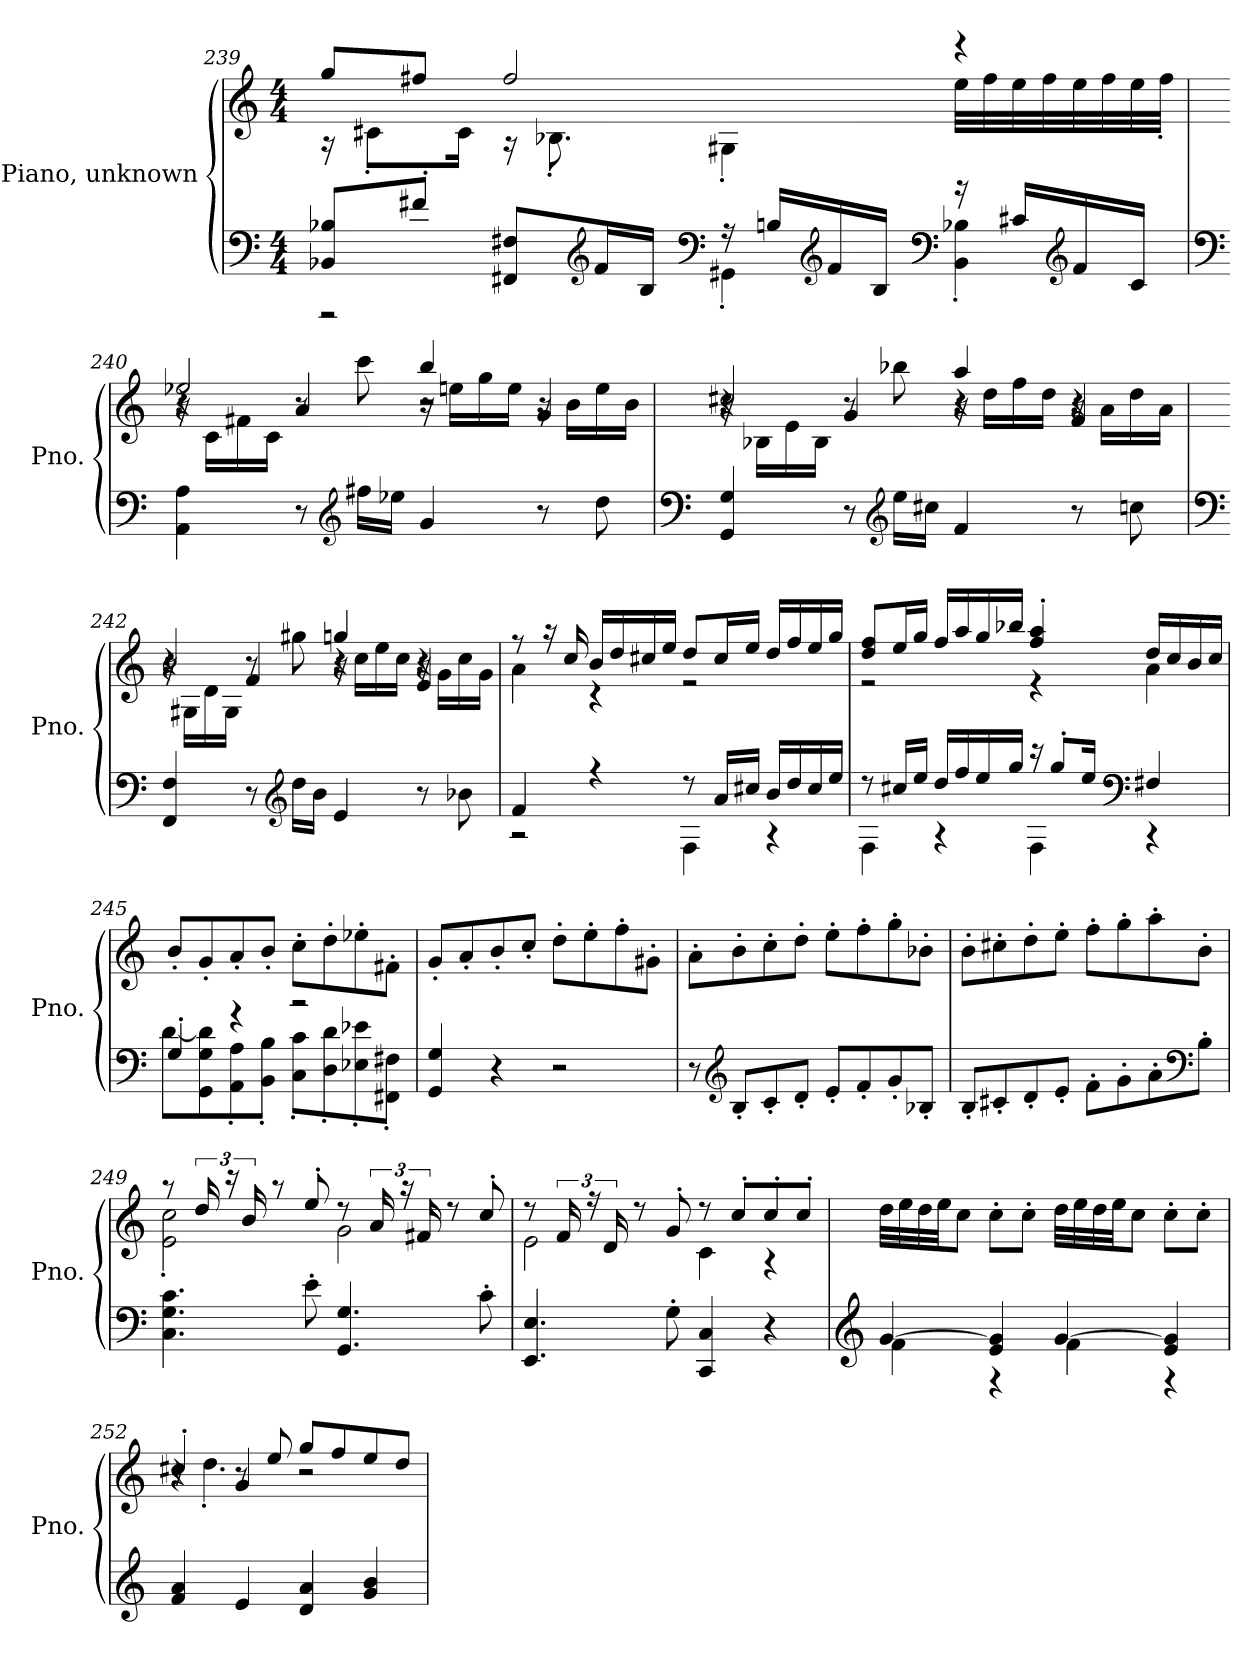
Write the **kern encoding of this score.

**kern	**kern
*part1	*part1
*staff2	*staff1
*I"Piano, unknown	*
*I'Pno.	*
!!LO:LB:g=z
*clefF4	*clefG2
*k[]	*k[]
*M4/4	*M4/4
=239	=239
*^	*^
8BB-X/ 8B-X/L	2r	8gg/L	16r
.	.	.	8c#X'\L
8f#X'/J	.	8ff#X/J	.
.	.	.	16c#\Jk
8FF#X/ 8F#X/L	.	2ff#/	16r
.	.	.	8.B-X'\
*clefG2	*	*	*
16f#/L	.	.	.
16B-/JJ	.	.	.
*clefF4	*	*	*
16r	4GG#X'\	.	4G#X'\
16Bn/LL	.	.	.
*clefG2	*	*	*
16f#/	.	.	.
16B/JJ	.	.	.
*clefF4	*	*	*
16r	4BB-\' 4B-X\'	4r	32ee\LLL
.	.	.	32ff#\
16c#X/LL	.	.	32ee\
.	.	.	32ff#\
*clefG2	*	*	*
16f#/	.	.	32ee\
.	.	.	32ff#\
16c#/JJ	.	.	32ee\
.	.	.	32ff#'\JJJ
*v	*v	*	*
*	*v	*v
!!LO:LB:g=z
=240	=240
*clefF4	*
*	*^
*	*	*^
4AA\ 4A\	2ee-X/	16r	4r
.	.	16c\LL	.
.	.	16f#X\	.
.	.	16c\JJ	.
8r	.	8r	4a/
*clefG2	*	*	*
16ff#X\LL	.	8ccc\	.
16ee-X\JJ	.	.	.
4g/	4bb/	16r	2r
.	.	16een\LL	.
.	.	16gg\	.
.	.	16ee\JJ	.
8r	4g/	16r	.
.	.	16b\LL	.
8dd\	.	16ee\	.
.	.	16b\JJ	.
=241	=241	=241	=241
*clefF4	*	*	*
4GG/ 4G/	2cc#X/	16r	4r
.	.	16B-X\LL	.
.	.	16e\	.
.	.	16B-\JJ	.
8r	.	8r	4g/
*clefG2	*	*	*
16ee\LL	.	8bb-X\	.
16cc#X\JJ	.	.	.
4f/	4aa/	16r	4r
.	.	16dd\LL	.
.	.	16ff\	.
.	.	16dd\JJ	.
8r	4r	16r	4f/
.	.	16a\LL	.
8ccn\	.	16dd\	.
.	.	16a\JJ	.
!!LO:LB:g=z	!!	!!
=242	=242	=242	=242
*clefF4	*	*	*
4FF/ 4F/	2b/	16r	4r
.	.	16G#X\LL	.
.	.	16d\	.
.	.	16G#\JJ	.
8r	.	8r	4f/
*clefG2	*	*	*
16dd\LL	.	8gg#X\	.
16b\JJ	.	.	.
4e/	4ggn/	16r	4r
.	.	16cc\LL	.
.	.	16ee\	.
.	.	16cc\JJ	.
8r	4r	16r	4e/
.	.	16g\LL	.
8b-X\	.	16cc\	.
.	.	16g\JJ	.
*	*	*v	*v
=243	=243	=243
*^	*	*
4f/	2r	8r	4a\
.	.	16r	.
.	.	16cc/	.
4r	.	16b/LL	4r
.	.	16dd/	.
.	.	16cc#X/	.
.	.	16ee/JJ	.
8r	4F\	8dd/L	2r
16a/LL	.	16cc#/L	.
16cc#X/JJ	.	16ee/JJ	.
16b/LL	4r	16dd/LL	.
16dd/	.	16ff/	.
16cc#/	.	16ee/	.
16ee/JJ	.	16gg/JJ	.
!!LO:LB:g=z	!!
=244	=244	=244	=244
8r	4F\	8dd/ 8ff/L	2r
16cc#X/LL	.	16ee/L	.
16ee/JJ	.	16gg/JJ	.
16dd/LL	4r	16ff/LL	.
16ff/	.	16aa/	.
16ee/	.	16gg/	.
16gg/JJ	.	16bb-X/JJ	.
16r	4F\	4ff/' 4aa/'	4r
8gg'/L	.	.	.
16ee/Jk	.	.	.
*clefF4	*	*	*
4F#X/	4r	16dd/LL	4a\
.	.	16cc/	.
.	.	16b/	.
.	.	16cc/JJ	.
*	*	*v	*v
=245	=245	=245
4G'/	[8d\L	8b'/L
.	8GG\ 8G\ 8d\]	8g'/
4r	8AA\' 8A\'	8a'/
.	8BB\' 8B\'J	8b'/J
2r	8C\' 8c\'L	8cc'\L
.	8D\' 8d\'	8dd'\
.	8E-X\' 8e-X\'	8ee-X'\
.	8FF#X\' 8F#X\'J	8f#X'\J
*v	*v	*
=246	=246
4GG/ 4G/	8g'/L
.	8a'/
4r	8b'/
.	8cc'/J
2r	8dd'\L
.	8ee'\
.	8ff'\
.	8g#X'\J
!!LO:LB:g=z
=247	=247
8r	8a'\L
*clefG2	*
8B'/L	8b'\
8c'/	8cc'\
8d'/J	8dd'\J
8e'/L	8ee'\L
8f'/	8ff'\
8g'/	8gg'\
8B-X'/J	8b-X'\J
=248	=248
8B'/L	8b'\L
8c#X'/	8cc#X'\
8d'/	8dd'\
8e'/J	8ee'\J
8f'\L	8ff'\L
8g'\	8gg'\
8a'\	8aa'\
*clefF4	*
8B'\J	8b'\J
=249	=249
*	*^
4.C\ 4.G\ 4.c\	8r	2e\' 2cc\'
.	24dd/	.
.	24r	.
.	24b/	.
.	8r	.
8e'\	8ee'/	.
4.GG/ 4.G/	8r	2g\
.	24a/	.
.	24r	.
.	24f#X/	.
.	8r	.
8c'\	8cc'/	.
!!LO:PB:g=z	!!
=250	=250	=250
4.EE/ 4.E/	8r	2e\
.	24f/	.
.	24r	.
.	24d/	.
.	8r	.
8G'\	8g'/	.
4CC/ 4C/	8r	4c\
.	8cc'/L	.
4r	8cc'/	4r
.	8cc'/J	.
*	*v	*v
=251	=251
*clefG2	*
*^	*
[4g/	4f\	32dd\LLL
.	.	32ee\
.	.	32dd\
.	.	32ee\JJ
.	.	8cc\J
4e/ 4g/]	4r	8cc'\L
.	.	8cc'\J
[4g/	4f\	32dd\LLL
.	.	32ee\
.	.	32dd\
.	.	32ee\JJ
.	.	8cc\J
4e/ 4g/]	4r	8cc'\L
.	.	8cc'\J
*v	*v	*
=252	=252
*	*^
*	*	*^
4f/ 4a/	4cc#X'/	8r	4r
.	.	4.dd'\	.
4e/	8r	.	4g/
.	8ee/	.	.
4d/ 4a/	8gg/L	2r	2r
.	8ff/	.	.
4g/ 4b/	8ee/	.	.
.	8dd/J	.	.
*	*v	*v	*v
=	=
*-	*-
